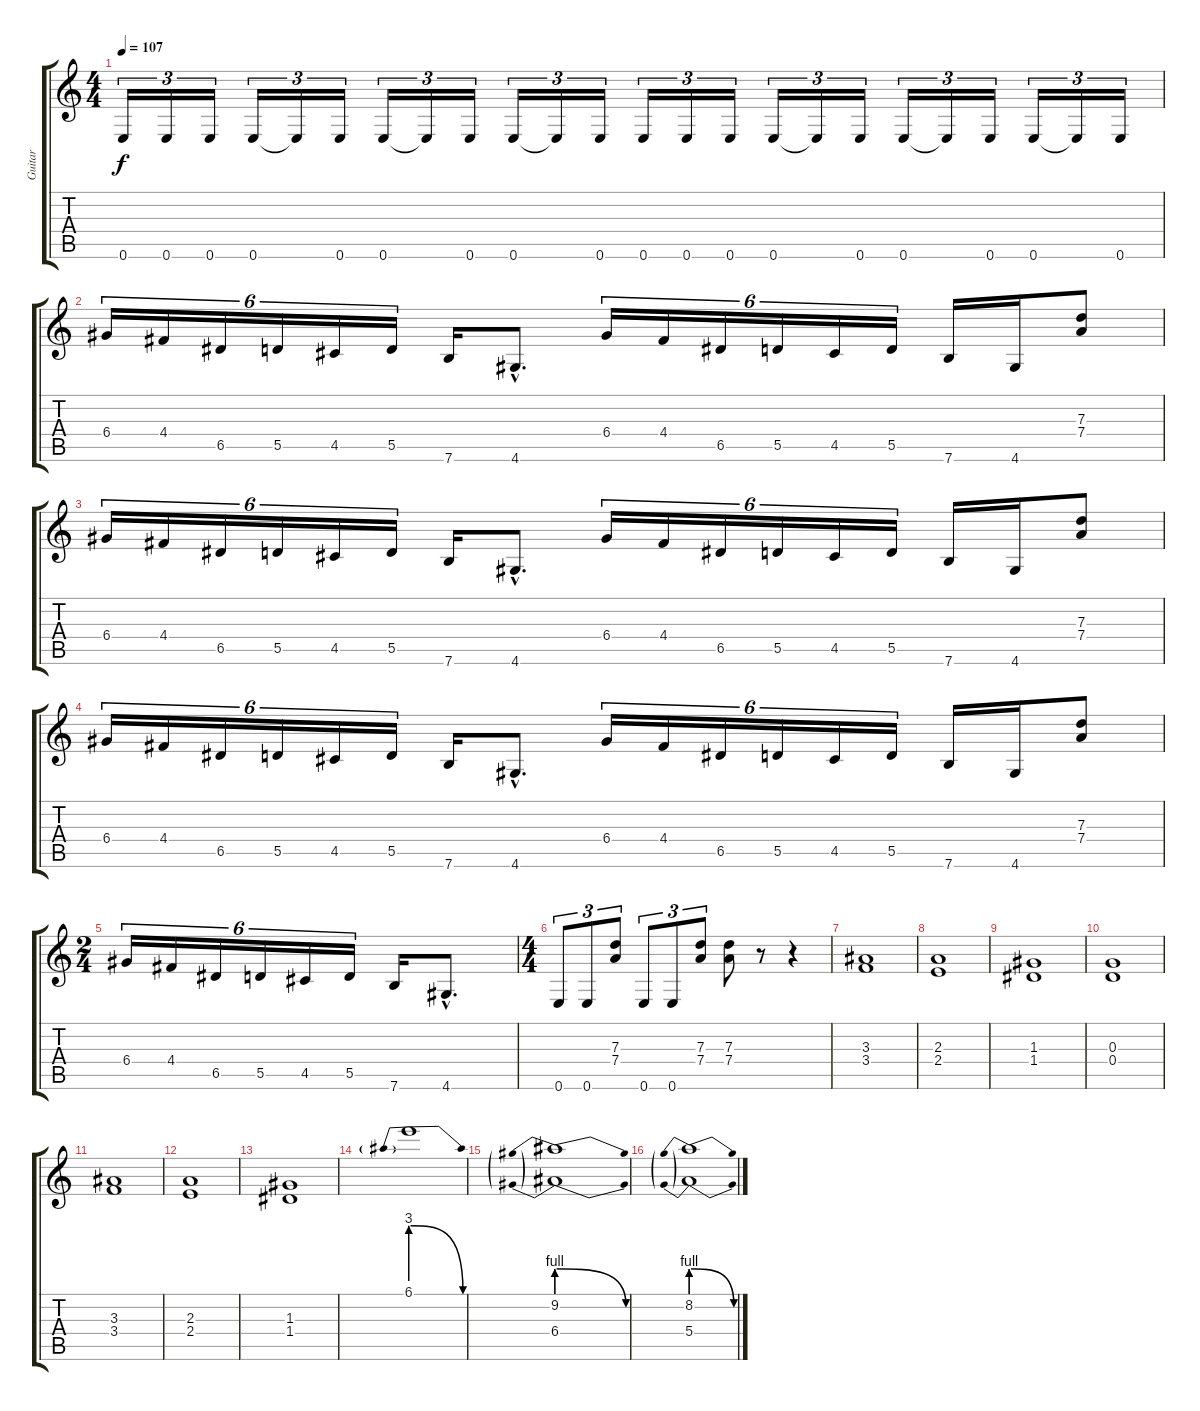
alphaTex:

\track ("Guitar" "Guitar") {instrument distortionguitar}
\staff {score tabs}
\tuning (E4 B3 G3 D3 A2 E2) {hide}
\ts (4 4)
\tempo 107
\clef g2
\ks c
0.6.16{tu (3 2) dy f} 0.6.16{tu (3 2)} 0.6.16{tu (3 2)} 0.6.16{tu (3 2)} 0.6{t}.16{tu (3 2)} 0.6.16{tu (3 2)} 0.6.16{tu (3 2)} 0.6{t}.16{tu (3 2)} 0.6.16{tu (3 2)} 0.6.16{tu (3 2)} 0.6{t}.16{tu (3 2)} 0.6.16{tu (3 2)} 0.6.16{tu (3 2)} 0.6.16{tu (3 2)} 0.6.16{tu (3 2)} 0.6.16{tu (3 2)} 0.6{t}.16{tu (3 2)} 0.6.16{tu (3 2)} 0.6.16{tu (3 2)} 0.6{t}.16{tu (3 2)} 0.6.16{tu (3 2)} 0.6.16{tu (3 2)} 0.6{t}.16{tu (3 2)} 0.6.16{tu (3 2)} |
6.4.16{tu (6 4)} 4.4.16{tu (6 4)} 6.5.16{tu (6 4)} 5.5.16{tu (6 4)} 4.5.16{tu (6 4)} 5.5.16{tu (6 4)} 7.6.16 4.6{hac}.8{d} 6.4.16{tu (6 4)} 4.4.16{tu (6 4)} 6.5.16{tu (6 4)} 5.5.16{tu (6 4)} 4.5.16{tu (6 4)} 5.5.16{tu (6 4)} 7.6.16 4.6.16 (7.3 7.4).8 |
6.4.16{tu (6 4)} 4.4.16{tu (6 4)} 6.5.16{tu (6 4)} 5.5.16{tu (6 4)} 4.5.16{tu (6 4)} 5.5.16{tu (6 4)} 7.6.16 4.6{hac}.8{d} 6.4.16{tu (6 4)} 4.4.16{tu (6 4)} 6.5.16{tu (6 4)} 5.5.16{tu (6 4)} 4.5.16{tu (6 4)} 5.5.16{tu (6 4)} 7.6.16 4.6.16 (7.3 7.4).8 |
6.4.16{tu (6 4)} 4.4.16{tu (6 4)} 6.5.16{tu (6 4)} 5.5.16{tu (6 4)} 4.5.16{tu (6 4)} 5.5.16{tu (6 4)} 7.6.16 4.6{hac}.8{d} 6.4.16{tu (6 4)} 4.4.16{tu (6 4)} 6.5.16{tu (6 4)} 5.5.16{tu (6 4)} 4.5.16{tu (6 4)} 5.5.16{tu (6 4)} 7.6.16 4.6.16 (7.3 7.4).8 |
\ts (2 4)
6.4.16{tu (6 4)} 4.4.16{tu (6 4)} 6.5.16{tu (6 4)} 5.5.16{tu (6 4)} 4.5.16{tu (6 4)} 5.5.16{tu (6 4)} 7.6.16 4.6{hac}.8{d} |
\ts (4 4)
0.6.8{tu (3 2)} 0.6.8{tu (3 2)} (7.3 7.4).8{tu (3 2)} 0.6.8{tu (3 2)} 0.6.8{tu (3 2)} (7.3 7.4).8{tu (3 2)} (7.3 7.4).8 r.8 r.4 |
(3.3 3.4).1 |
(2.3 2.4).1 |
(1.3 1.4).1 |
(0.3 0.4).1 |
(3.3 3.4).1 |
(2.3 2.4).1 |
(1.3 1.4).1 |
6.1{be (prebendrelease 0 12 60 0)}.1 |
(9.2{be (prebendrelease 0 4 60 0)} 6.4{be (prebendrelease 0 4 60 0)}).1 |
(8.2{be (prebendrelease 0 4 60 0)} 5.4{be (prebendrelease 0 4 60 0)}).1
